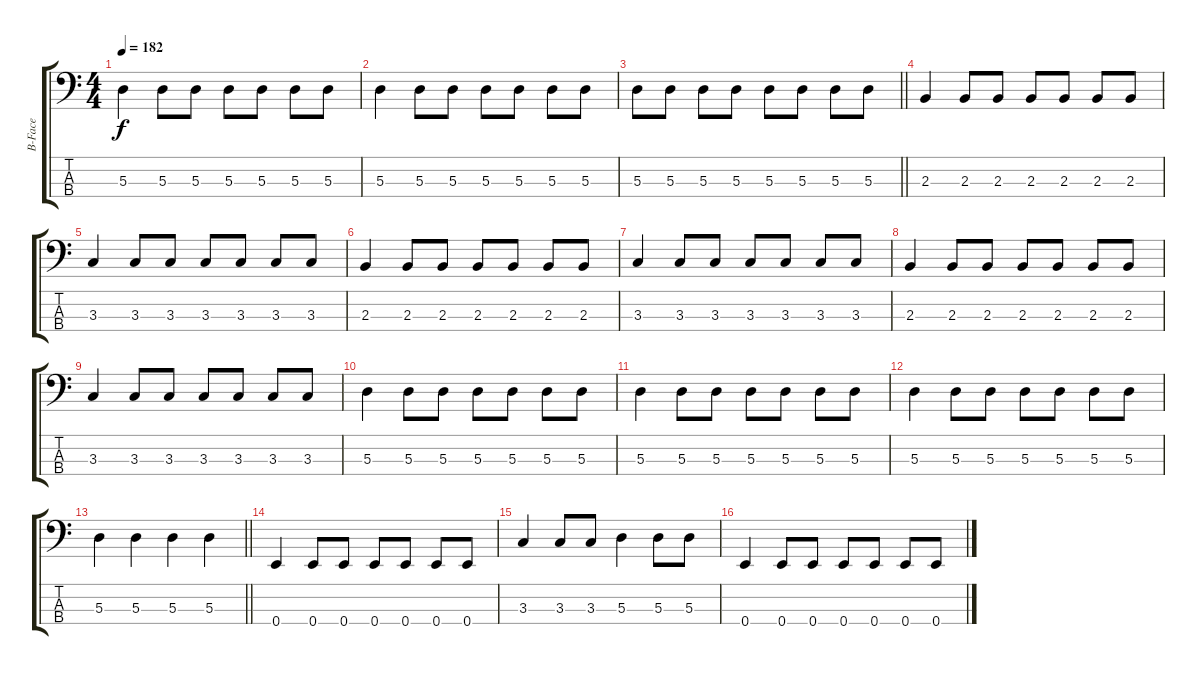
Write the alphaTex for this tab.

\track ("B-Face" "B-Face") {instrument electricbasspick}
\staff {score tabs}
\tuning (G2 D2 A1 E1) {hide}
\ts (4 4)
\tempo 182
\clef f4
\ks c
5.3.4{dy f} 5.3.8 5.3.8 5.3.8 5.3.8 5.3.8 5.3.8 |
5.3.4 5.3.8 5.3.8 5.3.8 5.3.8 5.3.8 5.3.8 |
\barLineRight lightlight
5.3.8 5.3.8 5.3.8 5.3.8 5.3.8 5.3.8 5.3.8 5.3.8 |
\section ("" "")
2.3.4 2.3.8 2.3.8 2.3.8 2.3.8 2.3.8 2.3.8 |
3.3.4 3.3.8 3.3.8 3.3.8 3.3.8 3.3.8 3.3.8 |
2.3.4 2.3.8 2.3.8 2.3.8 2.3.8 2.3.8 2.3.8 |
3.3.4 3.3.8 3.3.8 3.3.8 3.3.8 3.3.8 3.3.8 |
2.3.4 2.3.8 2.3.8 2.3.8 2.3.8 2.3.8 2.3.8 |
3.3.4 3.3.8 3.3.8 3.3.8 3.3.8 3.3.8 3.3.8 |
5.3.4 5.3.8 5.3.8 5.3.8 5.3.8 5.3.8 5.3.8 |
5.3.4 5.3.8 5.3.8 5.3.8 5.3.8 5.3.8 5.3.8 |
5.3.4 5.3.8 5.3.8 5.3.8 5.3.8 5.3.8 5.3.8 |
\barLineRight lightlight
5.3.4 5.3.4 5.3.4 5.3.4 |
\section ("" "")
0.4.4 0.4.8 0.4.8 0.4.8 0.4.8 0.4.8 0.4.8 |
3.3.4 3.3.8 3.3.8 5.3.4 5.3.8 5.3.8 |
0.4.4 0.4.8 0.4.8 0.4.8 0.4.8 0.4.8 0.4.8
